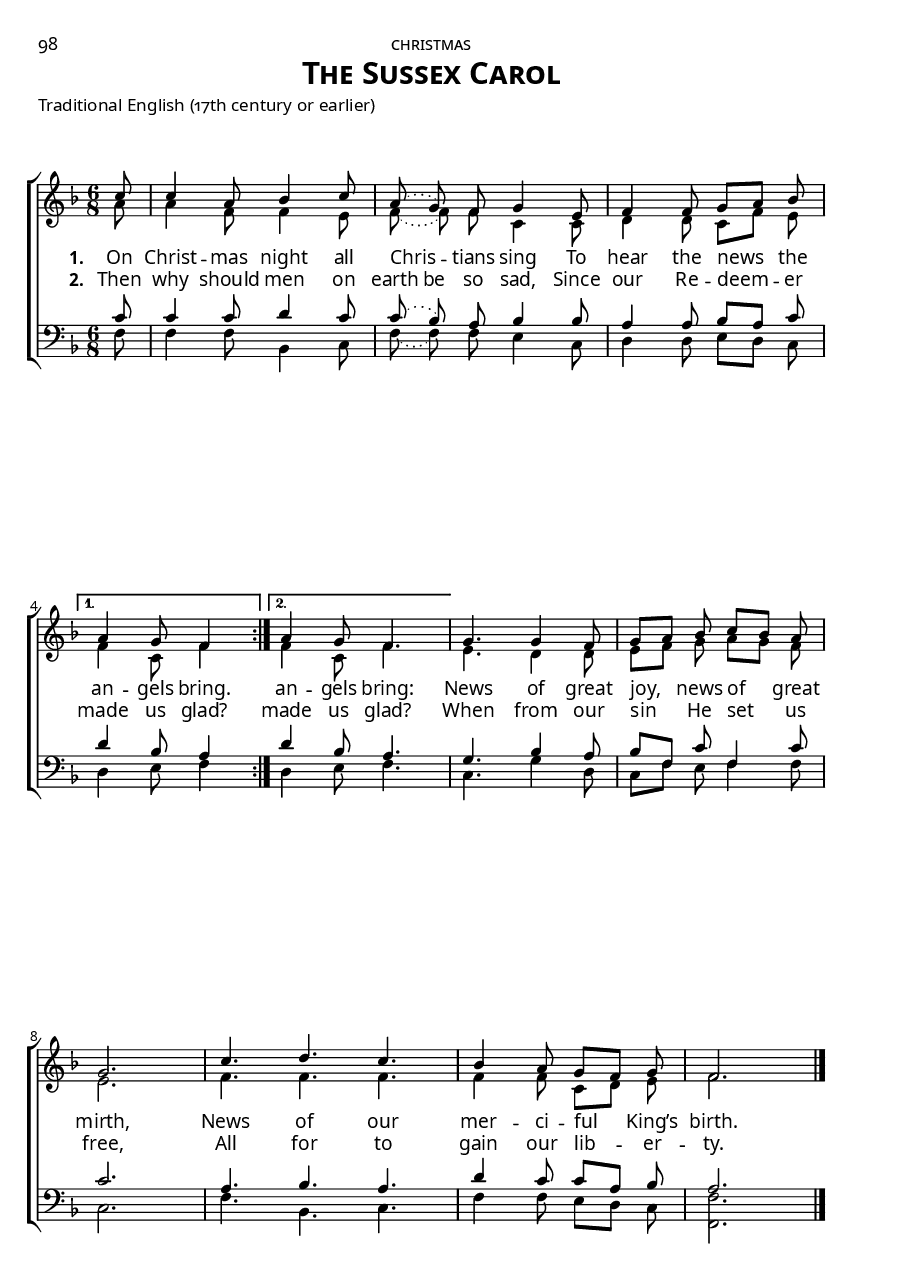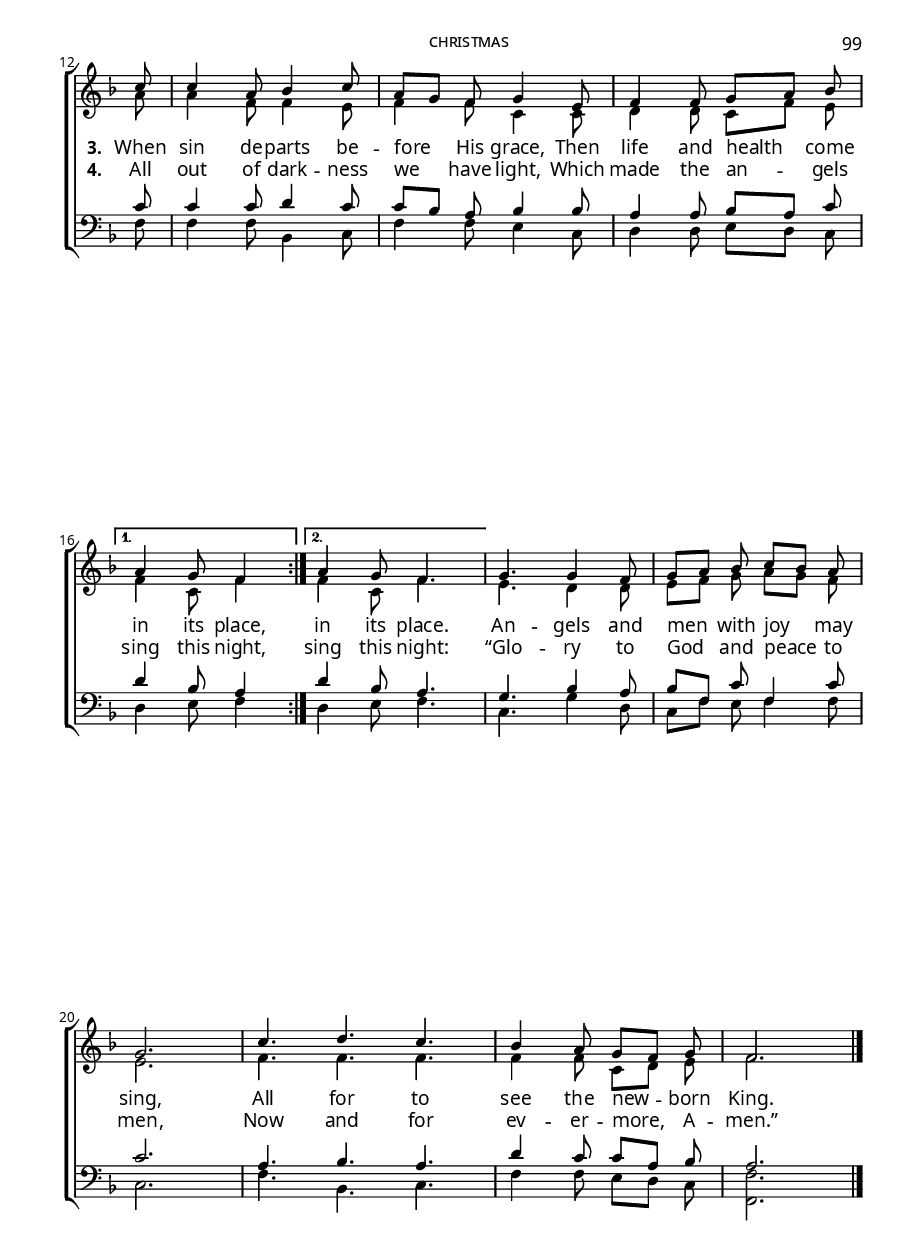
\version "2.14.2"
\include "util.ly"
\version "2.14.2"
#(set-global-staff-size 15) \paper{ #(define fonts (make-pango-font-tree "GoudyOlSt BT" "Garamond Premier Pro" "Garamond Premier Pro" (/ 15 20))) }
\header {
  title = \markup{\override #'(font-name . "Garamond Premier Pro Semibold"){ \abs-fontsize #15 \smallCapsOldStyle"The Sussex Carol"}}
  poet = \markup\oldStyleNum"Traditional English (17th century or earlier)"
  %composer = "Arranged by BHB"
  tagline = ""
}
\paper {
  %print-all-headers = ##f
  paper-height = 9\in
  paper-width = 6\in
  indent = 0\in
  %system-system-spacing = #'((basic-distance . 10) (padding . 0))
  %system-system-spacing =
  %  #'((basic-distance . 0)
  %     (minimum-distance . 0)
  %     (padding . -0.35)
  %     (stretchability . 100))
  ragged-last-bottom = ##f
  ragged-bottom = ##f
  two-sided = ##t
  inner-margin = 0.5\in
  outer-margin = 0.25\in
  top-margin = 0.25\in
  bottom-margin = 0.25\in
  first-page-number = #098
  print-first-page-number = ##t
  headerLine = \markup{\override #'(font-name . "Garamond Premier Pro") \smallCapsOldStyle"christmas"}
  oddHeaderMarkup = \markup\fill-line{
     \override #'(font-name . "Garamond Premier Pro")\abs-fontsize #8.5
     \combine 
        \fill-line{"" \on-the-fly #print-page-number-check-first
        \oldStylePageNum""
        }
        \fill-line{\headerLine}
  }
  evenHeaderMarkup = \markup {
     \override #'(font-name . "Garamond Premier Pro")\abs-fontsize #8.5
     \combine
        \on-the-fly #print-page-number-check-first
        \oldStylePageNum""
        \fill-line{\headerLine}
  }
}
global = {
  \key f \major
  \time 6/8
  \autoBeamOff
  \override DynamicLineSpanner #'staff-padding = #0.0
  \override DynamicLineSpanner #'Y-extent = #'(-1 . 1)
  \override Score.TimeSignature #'break-visibility = #'#(#f #f #f)
  \slurDotted
}

sopMusic = \relative c'' {
  \repeat volta 2 {
    \partial 8 c8 |
    c4 a8 bes4 c8 |
    a( g) f g4 e8 |
    f4 f8 g[ a] bes |
    
  }
  \alternative {
    { \partial 8*5 a4 g8 f4 }
    { a4 g8 f4. }
  }
  
  g4. g4 f8 |
  g[ a] bes c[ bes] a |
  
  g2. |
  \time 9/8 c4. d c |
  \time 6/8 bes4 a8 g[ f] g |
  f2. \bar "|." \break
  
  
  
  
  \repeat volta 2 {
    \partial 8 c'8 |
    c4 a8 bes4 c8 |
    a[ g] f g4 e8 |
    f4 f8 g[ a] bes |
    
  }
  \alternative {
    { \partial 8*5 a4 g8 f4 }
    { a4 g8 f4. }
  }
  
  g4. g4 f8 |
  g[ a] bes c[ bes] a |
  
  g2. |
  \time 9/8 c4. d c |
  \time 6/8 bes4 a8 g[ f] g |
  f2. \bar "|." \break
}
sopWords = \lyricmode {
  
}

altoMusic = \relative c'' {
  a8 |
  a4 f8 f4 e8 |
  f( f) f8 c4 c8 |
  d4 d8 c[ f] e |
  
  f4 c8 f4 |
  
  f4 c8 f4. |
  e d4 d8 |
  e[ f] g a[ g] f |
  
  e2. |
  f4. f f |
  f4 f8 c[ d] e |
  f2. \bar "|."
  
  
  
  
  a8 |
  a4 f8 f4 e8 |
  f4 f8 c4 c8 |
  d4 d8 c[ f] e |
  
  f4 c8 f4 |
  
  f4 c8 f4. |
  e d4 d8 |
  e[ f] g a[ g] f |
  
  e2. |
  f4. f f |
  f4 f8 c[ d] e |
  f2. \bar "|."
}
altoWords = \lyricmode {
  \dropLyricsV
  \set stanza = #"1. "
  On Christ -- mas night all Chris -- tians sing
  To hear the news the an -- gels bring.
  an -- gels bring:
  
  News of great joy, news of great mirth,
  News of our mer -- ci -- ful King’s birth.
  
  
  \set stanza = #"3. "
  When sin de -- parts be -- fore His grace,
  Then life and health come in its place,
  in its place.
  
  An -- gels and men with joy may sing,
  All for to see the new -- born King.
}
altoWordsII = \lyricmode {
  \dropLyricsV
%\markup\italic
  \set stanza = #"2. "
  \set ignoreMelismata = ##t
  Then why should men on earth be so sad,
  \unset ignoreMelismata
  Since our Re -- deem -- er made us glad?
  made us glad?
  
  When from our sin He set us free,
  All for to gain our lib -- er -- ty.
  
  \set stanza = #"4. "
  All out of dark -- ness we have light,
  Which made the an -- gels sing this night,
  sing this night:
  
  “Glo -- ry to God and peace to men,
  Now and for ev -- er -- more, A -- men.”
}
altoWordsIII = \lyricmode {
}
altoWordsIV = \lyricmode {
}
altoWordsV = \lyricmode {
  \set stanza = #"5. "
  \set ignoreMelismata = ##t
}
altoWordsVI = \lyricmode {
  \set stanza = #"6. "
  \set ignoreMelismata = ##t
}
tenorMusic = \relative c' {
  c8 |
  c4 c8 d4 c8 |
  c( bes) a bes4 bes8 |
  a4 a8 bes[ a] c |
  
  d4 bes8 a4 |
  
  d4 bes8 a4. |
  g bes4 a8 |
  bes[ f] c' f,4 c'8 |
  
  c2. |
  a4. bes a |
  d4 c8 c[ a] bes |
  a2. \bar "|."
  
  
  
  
  c8 |
  c4 c8 d4 c8 |
  c[ bes] a bes4 bes8 |
  a4 a8 bes[ a] c |
  
  d4 bes8 a4 |
  
  d4 bes8 a4. |
  g bes4 a8 |
  bes[ f] c' f,4 c'8 |
  
  c2. |
  a4. bes a |
  d4 c8 c[ a] bes |
  a2. \bar "|."
}
tenorWords = \lyricmode {

}

bassMusic = \relative c {
  f8 |
  f4 f8 bes,4 c8 |
  f( f) f8 e4 c8 |
  d4 d8 e[ d] c |
  
  d4 e8 f4 |
  
  d4 e8 f4. |
  c g'4 d8 |
  c[ f] e f4 f8 |
  c2. |
  f4. bes, c |
  f4 f8 e[ d] c8 |
  <f f,>2. \bar "|."
  
  
  
  f8 |
  f4 f8 bes,4 c8 |
  f4 f8 e4 c8 |
  d4 d8 e[ d] c |
  
  d4 e8 f4 |
  
  d4 e8 f4. |
  c g'4 d8 |
  c[ f] e f4 f8 |
  c2. |
  f4. bes, c |
  f4 f8 e[ d] c8 |
  <f f,>2. \bar "|."
}
bassWords = \lyricmode {

}

pianoRH = \relative c' {
  
}
pianoLH = \relative c' {
  
}

\score {
  <<
   \new ChoirStaff <<
    \new Staff = women <<
      \new Voice = "sopranos" { \voiceOne << \global \sopMusic >> }
      \new Voice = "altos" { \voiceTwo << \global \altoMusic >> }
    >>
    \new Lyrics \with { alignAboveContext = #"women" \override VerticalAxisGroup #'nonstaff-relatedstaff-spacing = #'((basic-distance . 1))} \lyricsto "sopranos" \sopWords
    \new Lyrics = "altosVI"  \with { alignBelowContext = #"women" } \lyricsto "sopranos" \altoWordsVI
    \new Lyrics = "altosV"  \with { alignBelowContext = #"women" } \lyricsto "sopranos" \altoWordsV
    \new Lyrics = "altosIV"  \with { alignBelowContext = #"women" } \lyricsto "sopranos" \altoWordsIV
    \new Lyrics = "altosIII"  \with { alignBelowContext = #"women" } \lyricsto "sopranos" \altoWordsIII
    \new Lyrics = "altosII"  \with { alignBelowContext = #"women" } \lyricsto "sopranos" \altoWordsII
    \new Lyrics = "altos"  \with { alignBelowContext = #"women" \override VerticalAxisGroup #'nonstaff-relatedstaff-spacing = #'((basic-distance . 1)) } \lyricsto "sopranos" \altoWords
   \new Staff = men <<
      \clef bass
      \new Voice = "tenors" { \voiceOne << \global \tenorMusic >> }
      \new Voice = "basses" { \voiceTwo << \global \bassMusic >> }
    >>
    \new Lyrics \with { alignAboveContext = #"men" \override VerticalAxisGroup #'nonstaff-relatedstaff-spacing = #'((basic-distance . 1)) } \lyricsto "tenors" \tenorWords
    \new Lyrics \with { alignBelowContext = #"men" \override VerticalAxisGroup #'nonstaff-relatedstaff-spacing = #'((basic-distance . 1)) } \lyricsto "basses" \bassWords
  >>
%    \new PianoStaff << \new Staff { \new Voice { \pianoRH } } \new Staff { \clef "bass" \pianoLH } >>
  >>
  \layout {
    \context {
      \Score
      %\override SpacingSpanner #'base-shortest-duration = #(ly:make-moment 1 4)
      %\override SpacingSpanner #'common-shortest-duration = #(ly:make-moment 1 4)
    }
    \context {
      % Remove all empty staves
      % \Staff \RemoveEmptyStaves \override VerticalAxisGroup #'remove-first = ##t
    }
  }
  \midi {
    \tempo 4 = 90
    \set Staff.midiInstrument = "flute"
  
    \context {
      \Voice
      \remove "Dynamic_performer"
    }
  }
}
